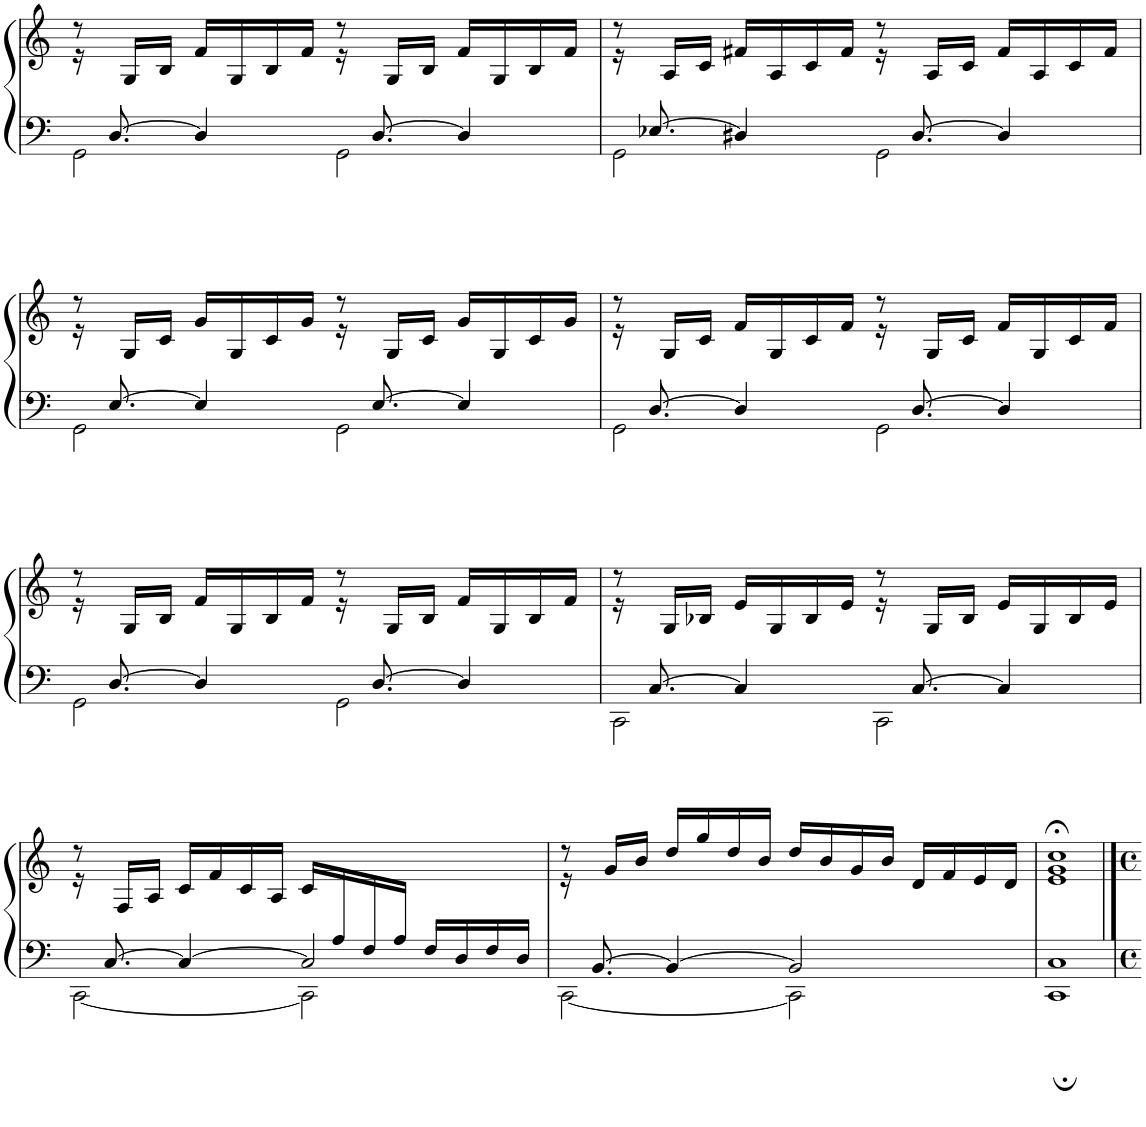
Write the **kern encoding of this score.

**kern	**kern
*part1	*part1
*staff2	*staff1
*I"Piano	*
*I'Pno	*
!!LO:PB:g=z
*clefF4	*clefG2
*k[]	*k[]
*M4/4	*M4/4
*met(c)	*met(c)
=27	=27
*^	*^
16ryy	2GG\	8r	16r
[8.D/	.	.	4..ryy
.	.	16G/LL	.
.	.	16B/JJ	.
4D/]	.	16f/LL	.
.	.	16G/	.
.	.	16B/	.
.	.	16f/JJ	.
16ryy	2GG\	8r	16r
[8.D/	.	.	4..ryy
.	.	16G/LL	.
.	.	16B/JJ	.
4D/]	.	16f/LL	.
.	.	16G/	.
.	.	16B/	.
.	.	16f/JJ	.
=28	=28	=28	=28
16ryy	2GG\	8r	16r
[8.E-X/	.	.	4..ryy
.	.	16A/LL	.
.	.	16c/JJ	.
4D#X/]	.	16f#X/LL	.
.	.	16A/	.
.	.	16c/	.
.	.	16f#/JJ	.
16ryy	2GG\	8r	16r
[>8.D#/	.	.	4..ryy
.	.	16A/LL	.
.	.	16c/JJ	.
4D#/]	.	16f#/LL	.
.	.	16A/	.
.	.	16c/	.
.	.	16f#/JJ	.
!!LO:LB:g=z	!!
=29	=29	=29	=29
16ryy	2GG\	8r	16r
[8.E/	.	.	4..ryy
.	.	16G/LL	.
.	.	16c/JJ	.
4E/]	.	16g/LL	.
.	.	16G/	.
.	.	16c/	.
.	.	16g/JJ	.
16ryy	2GG\	8r	16r
[8.E/	.	.	4..ryy
.	.	16G/LL	.
.	.	16c/JJ	.
4E/]	.	16g/LL	.
.	.	16G/	.
.	.	16c/	.
.	.	16g/JJ	.
=30	=30	=30	=30
16ryy	2GG\	8r	16r
[8.D/	.	.	4..ryy
.	.	16G/LL	.
.	.	16c/JJ	.
4D/]	.	16f/LL	.
.	.	16G/	.
.	.	16c/	.
.	.	16f/JJ	.
16ryy	2GG\	8r	16r
[8.D/	.	.	4..ryy
.	.	16G/LL	.
.	.	16c/JJ	.
4D/]	.	16f/LL	.
.	.	16G/	.
.	.	16c/	.
.	.	16f/JJ	.
!!LO:LB:g=z	!!
=31	=31	=31	=31
16ryy	2GG\	8r	16r
[8.D/	.	.	4..ryy
.	.	16G/LL	.
.	.	16B/JJ	.
4D/]	.	16f/LL	.
.	.	16G/	.
.	.	16B/	.
.	.	16f/JJ	.
16ryy	2GG\	8r	16r
[8.D/	.	.	4..ryy
.	.	16G/LL	.
.	.	16B/JJ	.
4D/]	.	16f/LL	.
.	.	16G/	.
.	.	16B/	.
.	.	16f/JJ	.
=32	=32	=32	=32
16ryy	2CC\	8r	16r
[8.C/	.	.	4..ryy
.	.	16G/LL	.
.	.	16B-X/JJ	.
4C/]	.	16e/LL	.
.	.	16G/	.
.	.	16B-/	.
.	.	16e/JJ	.
16ryy	2CC\	8r	16r
[8.C/	.	.	4..ryy
.	.	16G/LL	.
.	.	16B-/JJ	.
4C/]	.	16e/LL	.
.	.	16G/	.
.	.	16B-/	.
.	.	16e/JJ	.
!!LO:LB:g=z	!!
=33	=33	=33	=33
*	*^	*	*
16ryy	16ryy	[<2CC\	8r	16r
.	[8.C/	.	.	4..ryy
.	.	.	16F/LL	.
.	.	.	16A/JJ	.
.	4C/_	.	16c/LL	.
.	.	.	16f/	.
.	.	.	16c/	.
.	.	.	16A/JJ	.
.	2C/]	2CC\]	16c/LL	2ryy
16A/	.	.	4..ryy	.
16F/	.	.	.	.
16A/JJ	.	.	.	.
16F/LL	.	.	.	.
16D/	.	.	.	.
16F/	.	.	.	.
16D/JJ	.	.	.	.
*	*v	*v	*	*
=34	=34	=34	=34
16ryy	[<2CC\	8r	16r
[8.BB/	.	.	2...ryy
.	.	16g/LL	.
.	.	16b/JJ	.
4BB/_	.	16dd/LL	.
.	.	16gg/	.
.	.	16dd/	.
.	.	16b/JJ	.
2BB/]	2CC\]	16dd/LL	.
.	.	16b/	.
.	.	16g/	.
.	.	16b/JJ	.
.	.	16d/LL	.
.	.	16f/	.
.	.	16e/	.
.	.	16d/JJ	.
*v	*v	*	*
*	*v	*v
=35	=35
1CC; 1C;	1e;< 1g;< 1cc;<
==	==
*-	*-
